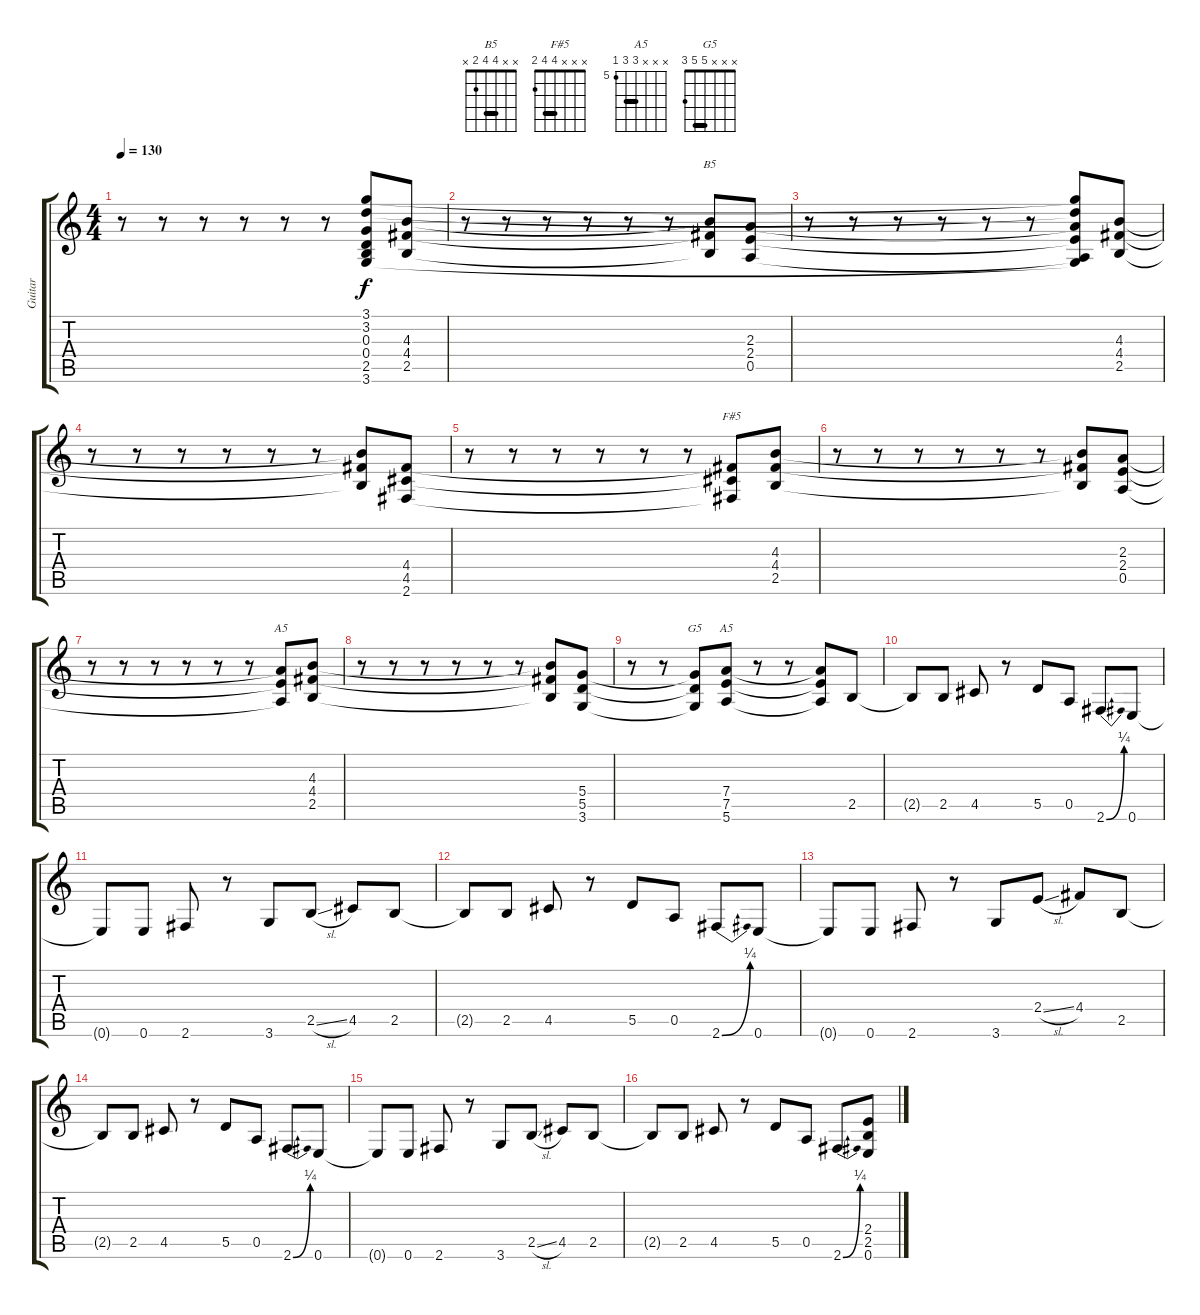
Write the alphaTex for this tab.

\track ("Guitar" "Guitar") {instrument acousticguitarsteel}
\staff {score tabs}
\tuning (E4 B3 G3 D3 A2 E2) {hide}
\chord ("B5" x x 4 4 2 x) {barre 4}
\chord ("F#5" x x x 4 4 2) {barre 4}
\chord ("A5" x x 2 2 0 x) {barre 2}
\chord ("G5" x x x 5 5 3) {barre 5}
\chord ("A5" x x x 7 7 5) {firstfret 5 barre 7}
\ts (4 4)
\tempo 130
\clef g2
\ks c
r.8{dy f} r.8 r.8 r.8 r.8 r.8 (3.1{t} 3.2{t} 0.3{t} 0.4{t} 2.5{t} 3.6{t}).8 (4.3 4.4 2.5).8 |
r.8 r.8 r.8 r.8 r.8 r.8 (4.3{t} 4.4{t} 2.5{t}).8{ch "B5"} (2.3 2.4 0.5).8 |
r.8 r.8 r.8 r.8 r.8 r.8 (3.1{t} 3.2{t} 2.3{t} 2.4{t} 0.5{t} 3.6{t}).8 (4.3 4.4 2.5).8 |
r.8 r.8 r.8 r.8 r.8 r.8 (4.3{t} 4.4{t} 2.5{t}).8 (4.4 4.5 2.6).8 |
r.8 r.8 r.8 r.8 r.8 r.8 (4.4{t} 4.5{t} 2.6{t}).8{ch "F#5"} (4.3 4.4 2.5).8 |
r.8 r.8 r.8 r.8 r.8 r.8 (4.3{t} 4.4{t} 2.5{t}).8 (2.3 2.4 0.5).8 |
r.8 r.8 r.8 r.8 r.8 r.8 (2.3{t} 2.4{t} 0.5{t}).8{ch "A5"} (4.3 4.4 2.5).8 |
r.8 r.8 r.8 r.8 r.8 r.8 (4.3{t} 4.4{t} 2.5{t}).8 (5.4 5.5 3.6).8 |
r.8 r.8 (5.4{t} 5.5{t} 3.6{t}).8{ch "G5"} (7.4 7.5 5.6).8{ch "A5"} r.8 r.8 (7.4{t} 7.5{t} 5.6{t}).8 2.5.8 |
2.5{t}.8 2.5.8 4.5.8 r.8 5.5.8 0.5.8 2.6{be (bend 0 0 60 1)}.8 0.6.8 |
0.6{t}.8 0.6.8 2.6.8 r.8 3.6.8 2.5{sl}.8 4.5.8 2.5.8 |
2.5{t}.8 2.5.8 4.5.8 r.8 5.5.8 0.5.8 2.6{be (bend 0 0 60 1)}.8 0.6.8 |
0.6{t}.8 0.6.8 2.6.8 r.8 3.6.8 2.4{sl}.8 4.4.8 2.5.8 |
2.5{t}.8 2.5.8 4.5.8 r.8 5.5.8 0.5.8 2.6{be (bend 0 0 60 1)}.8 0.6.8 |
0.6{t}.8 0.6.8 2.6.8 r.8 3.6.8 2.5{sl}.8 4.5.8 2.5.8 |
2.5{t}.8 2.5.8 4.5.8 r.8 5.5.8 0.5.8 2.6{be (bend 0 0 60 1)}.8 (2.4 2.5 0.6).8
